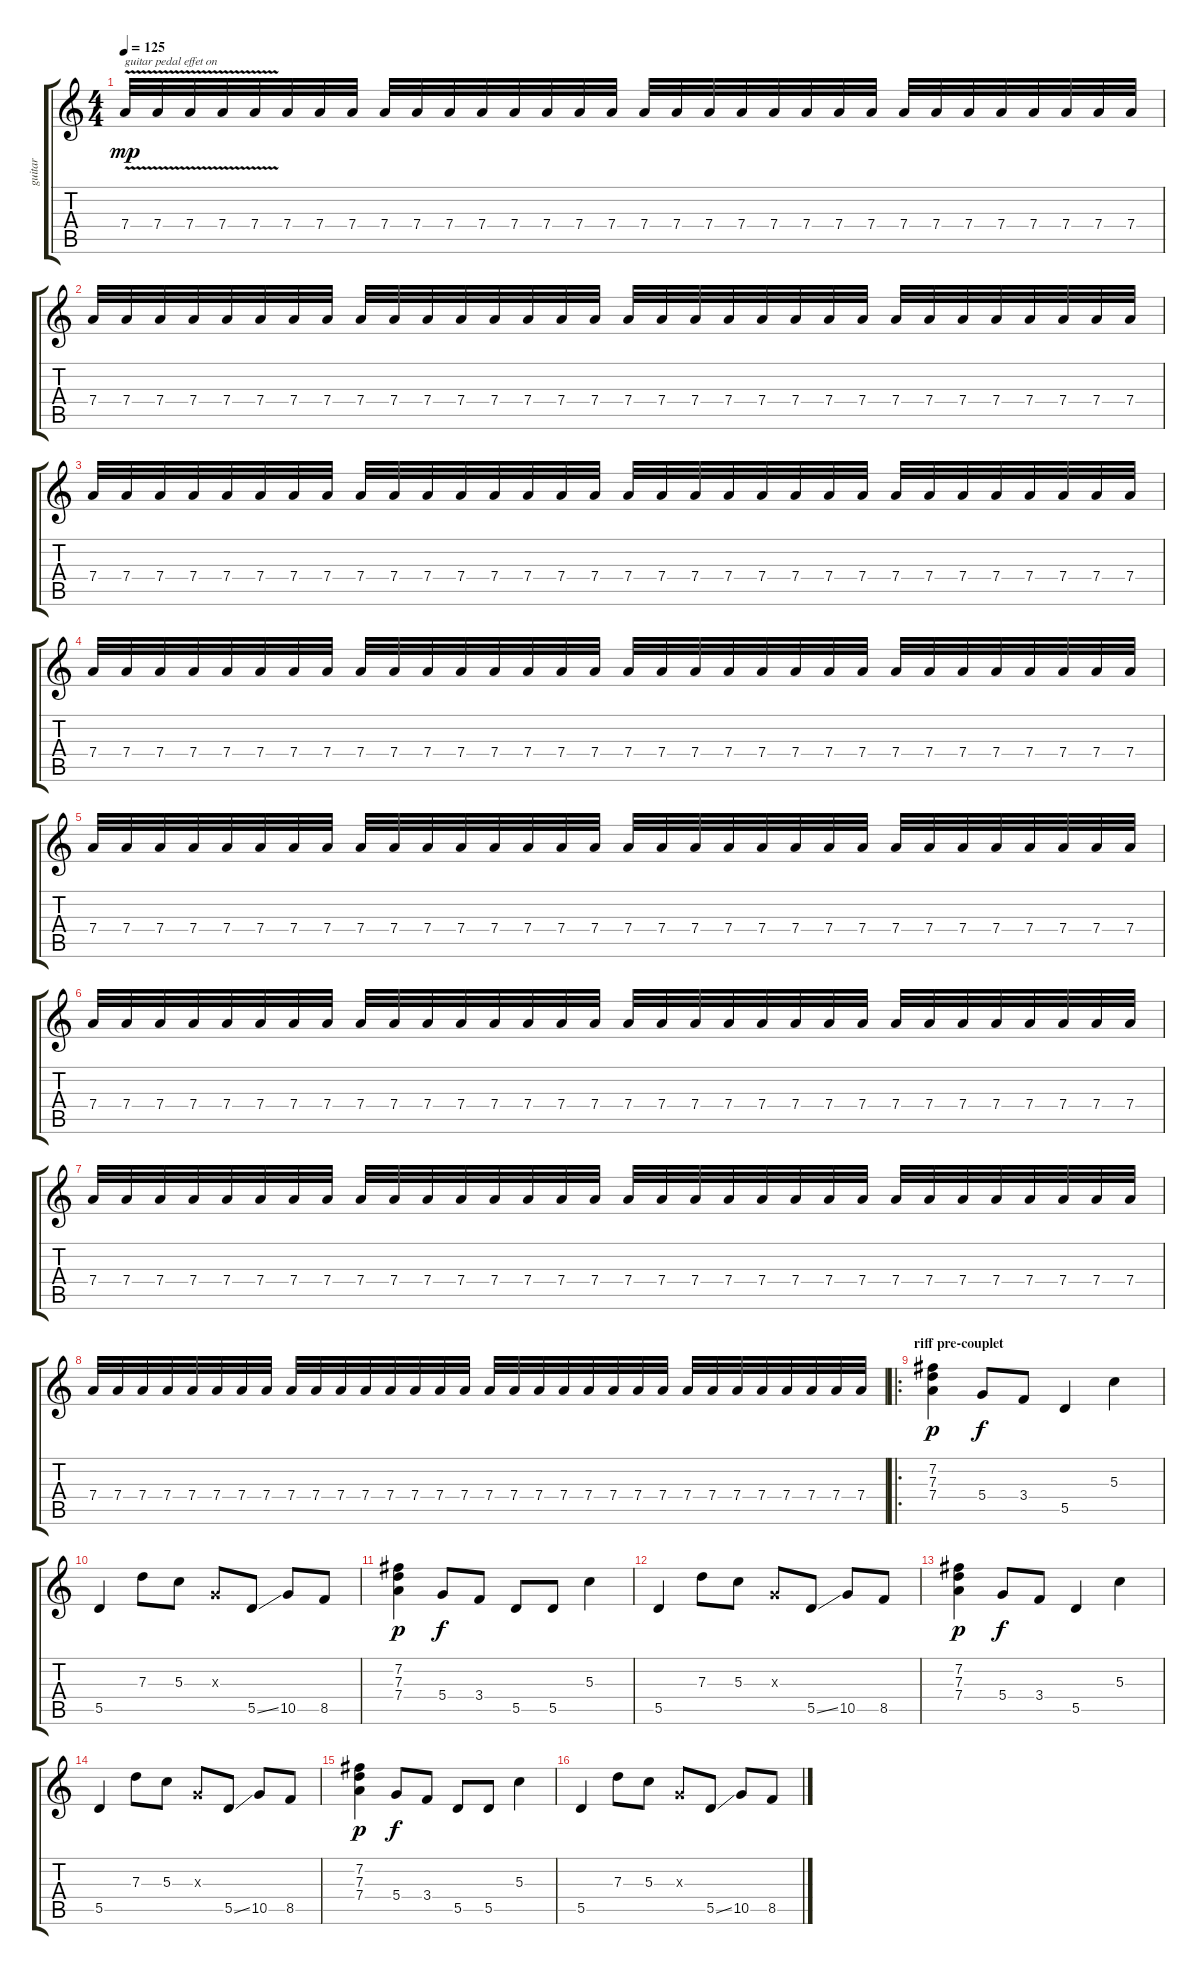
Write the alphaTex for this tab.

\track ("guitar" "guitar") {instrument overdrivenguitar}
\staff {score tabs}
\tuning (E4 B3 G3 D3 A2 E2) {hide}
\ts (4 4)
\tempo 125
\clef g2
\ks c
7.4{v}.32{txt "guitar pedal effet on" dy mp balance 16 instrument overdrivenguitar} 7.4{v}.32 7.4{v}.32 7.4{v}.32 7.4{v}.32 7.4.32 7.4.32 7.4.32 7.4.32 7.4.32 7.4.32 7.4.32 7.4.32 7.4.32 7.4.32 7.4.32 7.4.32 7.4.32 7.4.32 7.4.32 7.4.32 7.4.32 7.4.32 7.4.32 7.4.32 7.4.32 7.4.32 7.4.32 7.4.32 7.4.32 7.4.32 7.4.32 |
7.4.32 7.4.32 7.4.32 7.4.32 7.4.32 7.4.32 7.4.32 7.4.32 7.4.32 7.4.32 7.4.32 7.4.32 7.4.32 7.4.32 7.4.32 7.4.32 7.4.32 7.4.32 7.4.32 7.4.32 7.4.32 7.4.32 7.4.32 7.4.32 7.4.32 7.4.32 7.4.32 7.4.32 7.4.32 7.4.32 7.4.32 7.4.32 |
7.4.32 7.4.32 7.4.32 7.4.32 7.4.32 7.4.32 7.4.32 7.4.32 7.4.32 7.4.32 7.4.32 7.4.32 7.4.32 7.4.32 7.4.32 7.4.32 7.4.32 7.4.32 7.4.32 7.4.32 7.4.32 7.4.32 7.4.32 7.4.32 7.4.32 7.4.32 7.4.32 7.4.32 7.4.32 7.4.32 7.4.32 7.4.32 |
7.4.32 7.4.32 7.4.32 7.4.32 7.4.32 7.4.32 7.4.32 7.4.32 7.4.32 7.4.32 7.4.32 7.4.32 7.4.32 7.4.32 7.4.32 7.4.32 7.4.32 7.4.32 7.4.32 7.4.32 7.4.32 7.4.32 7.4.32 7.4.32 7.4.32 7.4.32 7.4.32 7.4.32 7.4.32 7.4.32 7.4.32 7.4.32 |
7.4.32{balance 8} 7.4.32 7.4.32 7.4.32 7.4.32 7.4.32 7.4.32 7.4.32 7.4.32 7.4.32 7.4.32 7.4.32 7.4.32 7.4.32 7.4.32 7.4.32 7.4.32 7.4.32 7.4.32 7.4.32 7.4.32 7.4.32 7.4.32 7.4.32 7.4.32 7.4.32 7.4.32 7.4.32 7.4.32 7.4.32 7.4.32 7.4.32 |
7.4.32 7.4.32 7.4.32 7.4.32 7.4.32 7.4.32 7.4.32 7.4.32 7.4.32 7.4.32 7.4.32 7.4.32 7.4.32 7.4.32 7.4.32 7.4.32 7.4.32 7.4.32 7.4.32 7.4.32 7.4.32 7.4.32 7.4.32 7.4.32 7.4.32 7.4.32 7.4.32 7.4.32 7.4.32 7.4.32 7.4.32 7.4.32 |
7.4.32 7.4.32 7.4.32 7.4.32 7.4.32 7.4.32 7.4.32 7.4.32 7.4.32 7.4.32 7.4.32 7.4.32 7.4.32 7.4.32 7.4.32 7.4.32 7.4.32 7.4.32 7.4.32 7.4.32 7.4.32 7.4.32 7.4.32 7.4.32 7.4.32 7.4.32 7.4.32 7.4.32 7.4.32 7.4.32 7.4.32 7.4.32 |
7.4.32 7.4.32 7.4.32 7.4.32 7.4.32 7.4.32 7.4.32 7.4.32 7.4.32 7.4.32 7.4.32 7.4.32 7.4.32 7.4.32 7.4.32 7.4.32 7.4.32 7.4.32 7.4.32 7.4.32 7.4.32 7.4.32 7.4.32 7.4.32 7.4.32 7.4.32 7.4.32 7.4.32 7.4.32 7.4.32 7.4.32 7.4.32 |
\ro
\section ("" "riff pre-couplet ")
(7.2 7.3 7.4).4{dy p} 5.4.8{dy f} 3.4.8 5.5.4 5.3.4 |
5.5.4 7.3.8 5.3.8 0.3{x}.8 5.5{ss}.8 10.5.8 8.5.8 |
(7.2 7.3 7.4).4{dy p} 5.4.8{dy f} 3.4.8 5.5.8 5.5.8 5.3.4 |
5.5.4 7.3.8 5.3.8 0.3{x}.8 5.5{ss}.8 10.5.8 8.5.8 |
(7.2 7.3 7.4).4{dy p} 5.4.8{dy f} 3.4.8 5.5.4 5.3.4 |
5.5.4 7.3.8 5.3.8 0.3{x}.8 5.5{ss}.8 10.5.8 8.5.8 |
(7.2 7.3 7.4).4{dy p} 5.4.8{dy f} 3.4.8 5.5.8 5.5.8 5.3.4 |
5.5.4 7.3.8 5.3.8 0.3{x}.8 5.5{ss}.8 10.5.8 8.5.8
